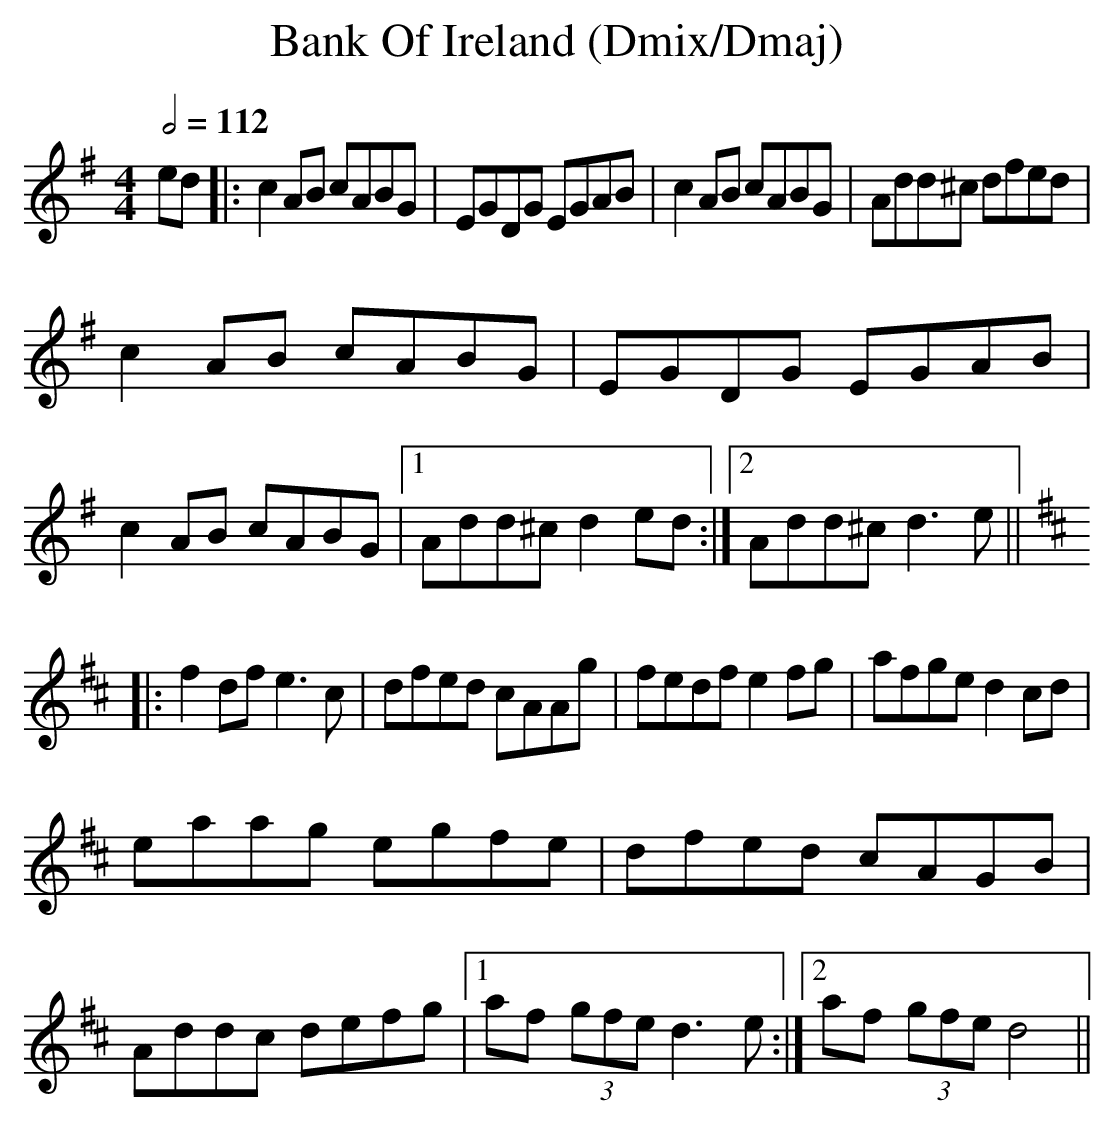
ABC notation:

X:1
T:Bank Of Ireland (Dmix/Dmaj)
Q:1/2=112
M:4/4
L:1/8
K:Dmix
ed|:c2AB cABG|EGDG EGAB|c2AB cABG|Add^c dfed|
c2AB cABG|EGDG EGAB|c2AB cABG|1Add^c d2ed:|2Add^c d3e||
K:Dmaj
|:f2df e3c|dfed cAAg|fedf e2fg|afge d2cd|
eaag egfe|dfed cAGB|Addc defg|1af (3gfe d3e:|2af (3gfe d4||
